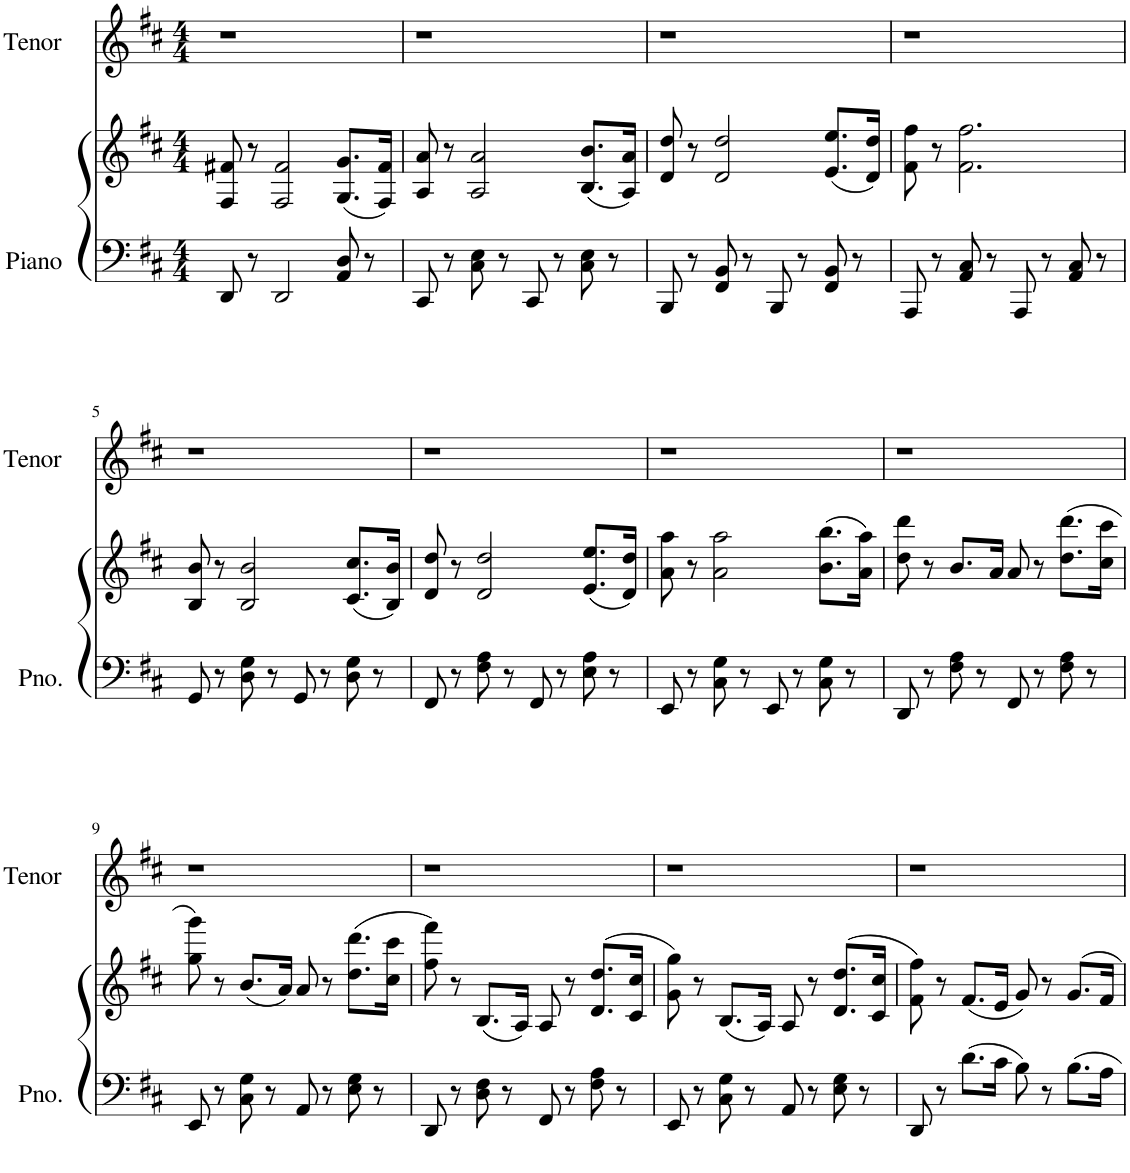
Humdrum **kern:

**kern	**kern	**kern
*part3	*part2	*part1
*staff3	*staff2	*staff1
*I"Piano	*I"Acoustic G	*I"Tenor
*I'Pno.	*	*I'Tenor
*clefF4	*clefG2	*clefG2
*k[f#c#]	*k[f#c#]	*k[f#c#]
*M4/4	*M4/4	*M4/4
=1	=1	=1
8DD/	8F#/ 8f#X/	1r
8r	8r	.
2DD/	2F#/ 2f#/	.
8AA/ 8D/	(8.G/ 8.g/L	.
8r	.	.
.	16F#/ 16f#/Jk)	.
=2	=2	=2
8CC#/	8A/ 8a/	1r
8r	8r	.
8C#\ 8E\	2A/ 2a/	.
8r	.	.
8CC#/	.	.
8r	.	.
8C#\ 8E\	(8.B/ 8.b/L	.
8r	.	.
.	16A/ 16a/Jk)	.
=3	=3	=3
8BBB/	8d/ 8dd/	1r
8r	8r	.
8FF#/ 8BB/	2d/ 2dd/	.
8r	.	.
8BBB/	.	.
8r	.	.
8FF#/ 8BB/	(8.e/ 8.ee/L	.
8r	.	.
.	16d/ 16dd/Jk)	.
=4	=4	=4
8AAA/	8f#\ 8ff#\	1r
8r	8r	.
8AA/ 8C#/	2.f#\ 2.ff#\	.
8r	.	.
8AAA/	.	.
8r	.	.
8AA/ 8C#/	.	.
8r	.	.
!!LO:LB:g=z
=5	=5	=5
8GG/	8B/ 8b/	1r
8r	8r	.
8D\ 8G\	2B/ 2b/	.
8r	.	.
8GG/	.	.
8r	.	.
8D\ 8G\	(8.c#/ 8.cc#/L	.
8r	.	.
.	16B/ 16b/Jk)	.
=6	=6	=6
8FF#/	8d/ 8dd/	1r
8r	8r	.
8F#\ 8A\	2d/ 2dd/	.
8r	.	.
8FF#/	.	.
8r	.	.
8E\ 8A\	(8.e/ 8.ee/L	.
8r	.	.
.	16d/ 16dd/Jk)	.
=7	=7	=7
8EE/	8a\ 8aa\	1r
8r	8r	.
8C#\ 8G\	2a\ 2aa\	.
8r	.	.
8EE/	.	.
8r	.	.
8C#\ 8G\	(8.b\ 8.bb\L	.
8r	.	.
.	16a\ 16aa\Jk)	.
=8	=8	=8
8DD/	8dd\ 8ddd\	1r
8r	8r	.
8F#\ 8A\	8.b/L	.
8r	.	.
.	16a/Jk	.
8FF#/	8a/	.
8r	8r	.
8F#\ 8A\	(8.dd\ 8.ddd\L	.
8r	.	.
.	16cc#\ 16ccc#\Jk	.
!!LO:LB:g=z
=9	=9	=9
8EE/	8gg\ 8ggg\)	1r
8r	8r	.
8C#\ 8G\	(8.b/L	.
8r	.	.
.	16a/Jk)	.
8AA/	8a/	.
8r	8r	.
8E\ 8G\	(8.dd\ 8.ddd\L	.
8r	.	.
.	16cc#\ 16ccc#\Jk	.
=10	=10	=10
8DD/	8ff#\ 8fff#\)	1r
8r	8r	.
8D\ 8F#\	(8.B/L	.
8r	.	.
.	16A/Jk)	.
8FF#/	8A/	.
8r	8r	.
8F#\ 8A\	(8.d/ 8.dd/L	.
8r	.	.
.	16c#/ 16cc#/Jk	.
=11	=11	=11
8EE/	8g\ 8gg\)	1r
8r	8r	.
8C#\ 8G\	(8.B/L	.
8r	.	.
.	16A/Jk)	.
8AA/	8A/	.
8r	8r	.
8E\ 8G\	(8.d/ 8.dd/L	.
8r	.	.
.	16c#/ 16cc#/Jk	.
=12	=12	=12
8DD/	8f#\ 8ff#\)	1r
8r	8r	.
(8.d\L	(8.f#/L	.
16c#\Jk	16e/Jk	.
8B\)	8g/)	.
8r	8r	.
8.B\L	8.g/L	.
16A\Jk	16f#/Jk	.
=	=	=
*-	*-	*-
